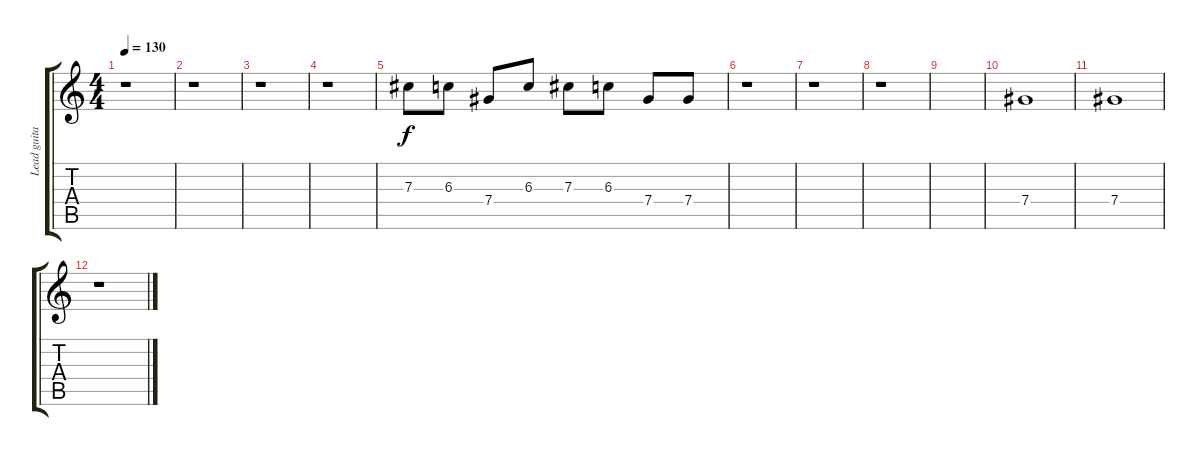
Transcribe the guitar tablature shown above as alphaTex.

\track ("Lead guitar" "Lead guita") {instrument electricguitarclean}
\staff {score tabs}
\tuning (Eb4 Bb3 Gb3 Db3 Ab2 Eb2) {hide}
\ts (4 4)
\tempo 130
\clef g2
\ks c
r.1{dy f} |
r.1 |
r.1 |
r.1 |
7.3.8 6.3.8 7.4.8 6.3.8 7.3.8 6.3.8 7.4.8 7.4.8 |
r.1 |
r.1 |
r.1 |
|
7.4.1 |
7.4.1 |
r.1
